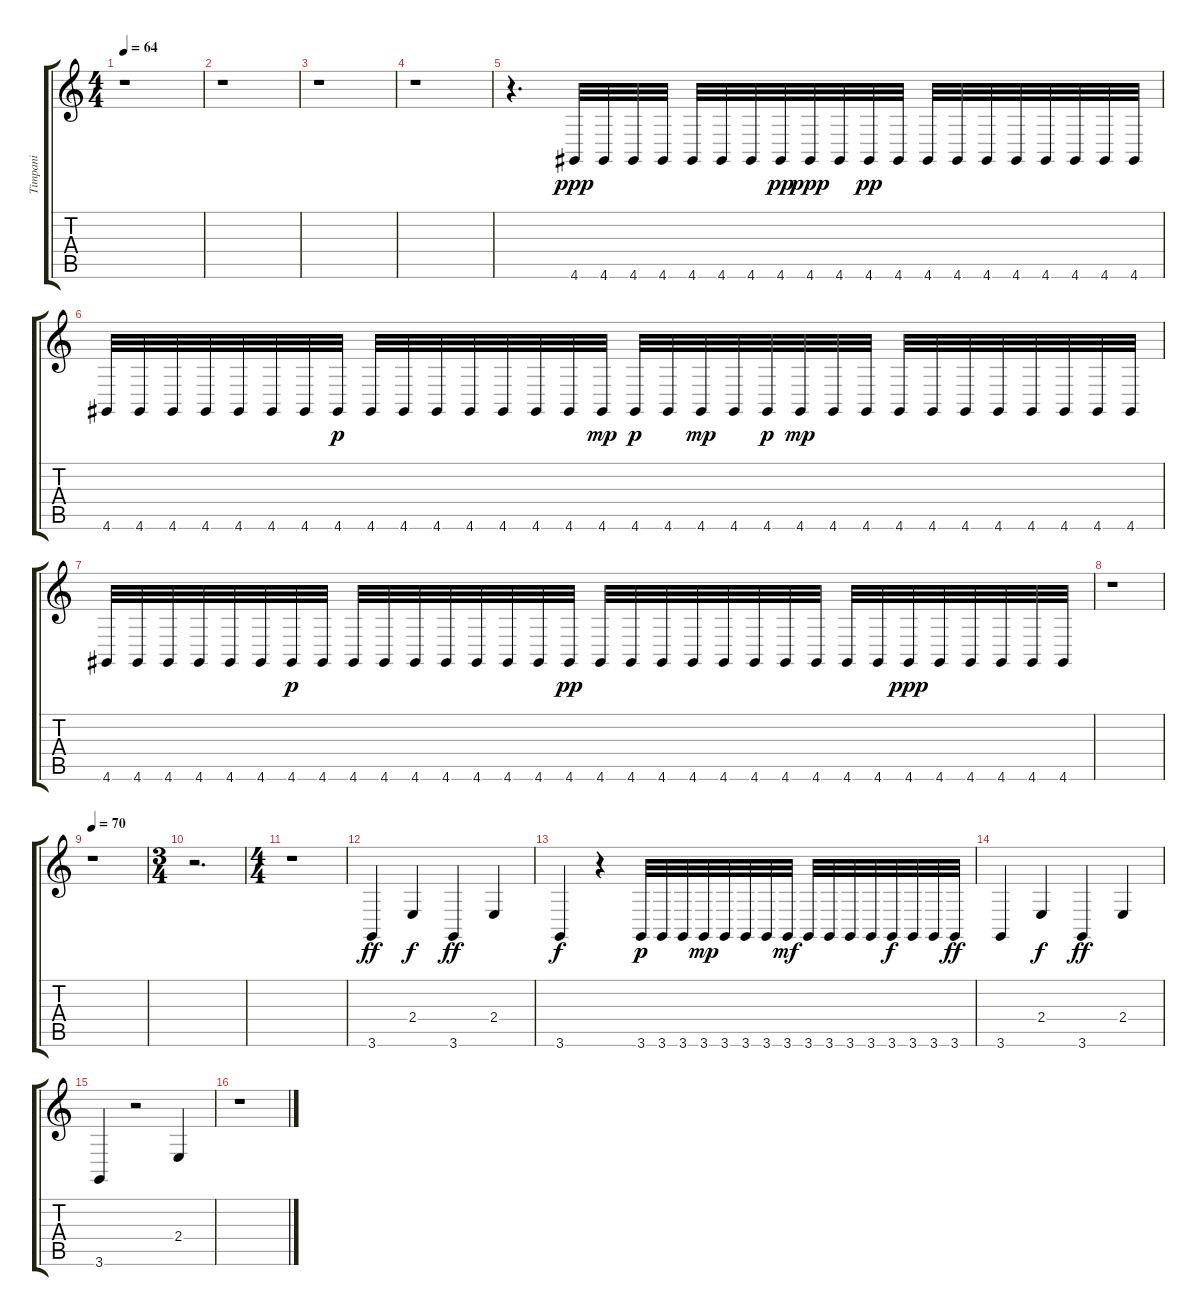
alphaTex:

\track ("Timpani" "Timpani") {instrument timpani}
\staff {score tabs}
\tuning (E4 B3 G3 D3 A2 E2) {hide}
\ts (4 4)
\tempo 64
\clef g2
\ks c
r.1{dy mf} |
r.1 |
r.1 |
r.1 |
r.4{d} 4.6.32{dy ppp volume 1} 4.6.32{volume 1} 4.6.32{volume 2} 4.6.32{volume 2} 4.6.32{volume 3} 4.6.32{volume 4} 4.6.32{volume 4} 4.6.32{dy pp volume 4} 4.6.32{dy ppp volume 5} 4.6.32{volume 5} 4.6.32{dy pp volume 5} 4.6.32{volume 6} 4.6.32{volume 6} 4.6.32{volume 6} 4.6.32{volume 6} 4.6.32{volume 7} 4.6.32{volume 8} 4.6.32{volume 8} 4.6.32{volume 10} 4.6.32{volume 11} |
4.6.32{volume 12} 4.6.32 4.6.32 4.6.32 4.6.32 4.6.32 4.6.32 4.6.32{dy p} 4.6.32 4.6.32 4.6.32 4.6.32 4.6.32 4.6.32 4.6.32 4.6.32{dy mp} 4.6.32{dy p} 4.6.32 4.6.32{dy mp} 4.6.32 4.6.32{dy p} 4.6.32{dy mp} 4.6.32 4.6.32 4.6.32 4.6.32 4.6.32 4.6.32 4.6.32 4.6.32 4.6.32 4.6.32 |
4.6.32 4.6.32 4.6.32 4.6.32 4.6.32 4.6.32 4.6.32{dy p} 4.6.32 4.6.32 4.6.32 4.6.32 4.6.32 4.6.32 4.6.32 4.6.32 4.6.32{dy pp} 4.6.32{volume 12} 4.6.32 4.6.32{volume 10} 4.6.32{volume 10} 4.6.32{volume 8} 4.6.32{volume 8} 4.6.32{volume 7} 4.6.32{volume 6} 4.6.32{volume 6} 4.6.32{volume 4} 4.6.32{dy ppp volume 4} 4.6.32{volume 3} 4.6.32{volume 2} 4.6.32{volume 2} 4.6.32{volume 1} 4.6.32 |
r.1 |
\tempo 70
r.1 |
\ts (3 4)
r.2{d} |
\ts (4 4)
r.1 |
3.6.4{dy ff volume 14} 2.4.4{dy f} 3.6.4{dy ff} 2.4.4 |
3.6.4{dy f} r.4 3.6.32{dy p} 3.6.32 3.6.32 3.6.32{dy mp} 3.6.32 3.6.32 3.6.32 3.6.32{dy mf} 3.6.32 3.6.32 3.6.32 3.6.32 3.6.32{dy f} 3.6.32 3.6.32 3.6.32{dy ff} |
3.6.4 2.4.4{dy f} 3.6.4{dy ff} 2.4.4 |
3.6.4 r.2 2.4.4 |
r.1
